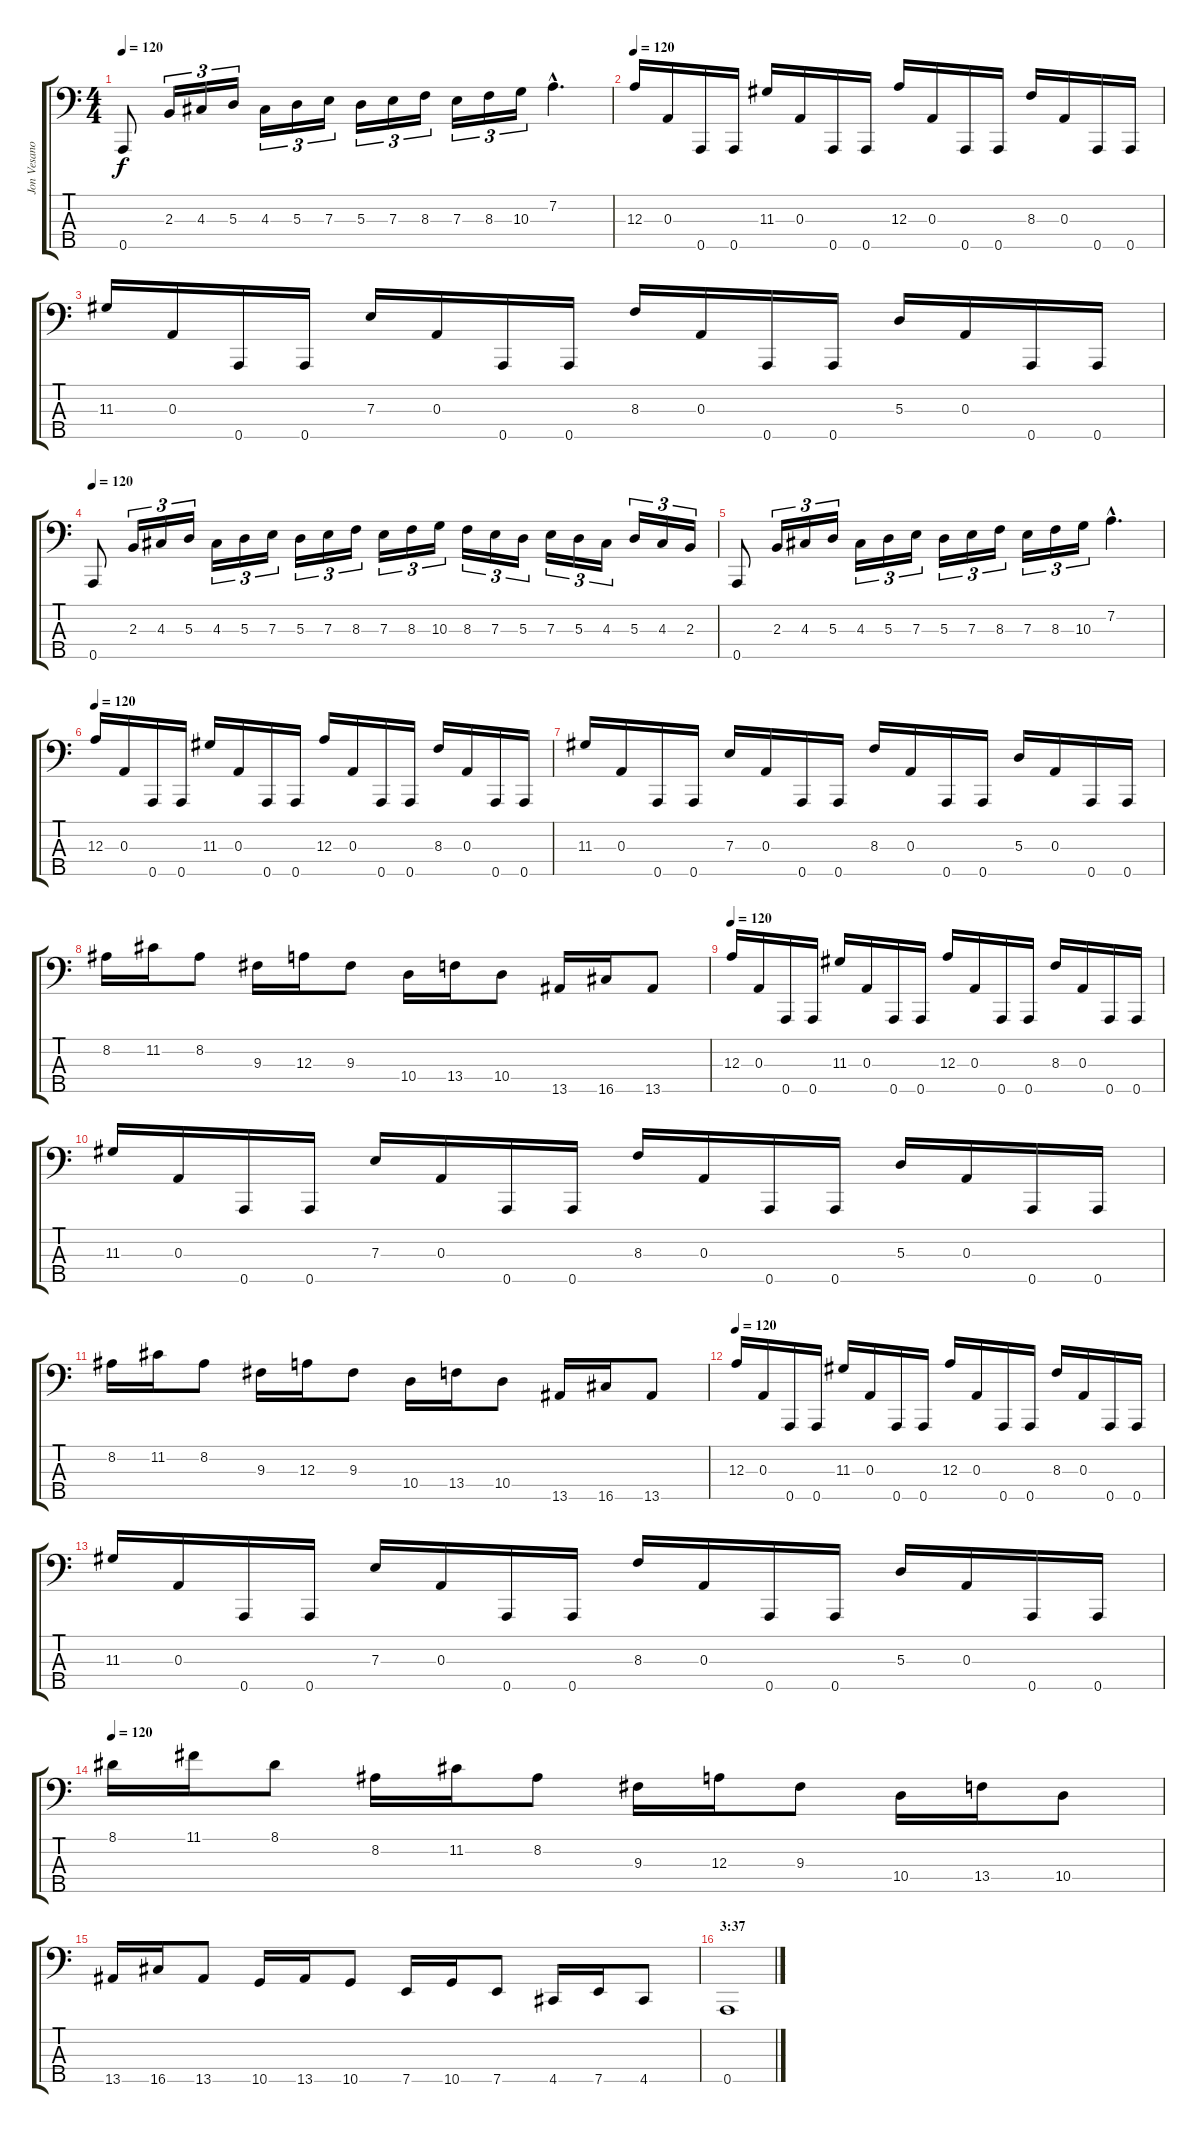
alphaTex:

\track ("Jon Vesano" "Jon Vesano") {instrument electricbasspick}
\staff {score tabs}
\tuning (G2 D2 A1 E1 A0) {hide}
\ts (4 4)
\tempo 120
\clef f4
\ks c
0.5.8{dy f} 2.3.16{tu (3 2)} 4.3.16{tu (3 2)} 5.3.16{tu (3 2)} 4.3.16{tu (3 2)} 5.3.16{tu (3 2)} 7.3.16{tu (3 2)} 5.3.16{tu (3 2)} 7.3.16{tu (3 2)} 8.3.16{tu (3 2)} 7.3.16{tu (3 2)} 8.3.16{tu (3 2)} 10.3.16{tu (3 2)} 7.2{hac}.4{d} |
\tempo 120
12.3.16 0.3.16 0.5.16 0.5.16 11.3.16 0.3.16 0.5.16 0.5.16 12.3.16 0.3.16 0.5.16 0.5.16 8.3.16 0.3.16 0.5.16 0.5.16 |
11.3.16 0.3.16 0.5.16 0.5.16 7.3.16 0.3.16 0.5.16 0.5.16 8.3.16 0.3.16 0.5.16 0.5.16 5.3.16 0.3.16 0.5.16 0.5.16 |
\tempo 120
0.5.8 2.3.16{tu (3 2)} 4.3.16{tu (3 2)} 5.3.16{tu (3 2)} 4.3.16{tu (3 2)} 5.3.16{tu (3 2)} 7.3.16{tu (3 2)} 5.3.16{tu (3 2)} 7.3.16{tu (3 2)} 8.3.16{tu (3 2)} 7.3.16{tu (3 2)} 8.3.16{tu (3 2)} 10.3.16{tu (3 2)} 8.3.16{tu (3 2)} 7.3.16{tu (3 2)} 5.3.16{tu (3 2)} 7.3.16{tu (3 2)} 5.3.16{tu (3 2)} 4.3.16{tu (3 2)} 5.3.16{tu (3 2)} 4.3.16{tu (3 2)} 2.3.16{tu (3 2)} |
0.5.8 2.3.16{tu (3 2)} 4.3.16{tu (3 2)} 5.3.16{tu (3 2)} 4.3.16{tu (3 2)} 5.3.16{tu (3 2)} 7.3.16{tu (3 2)} 5.3.16{tu (3 2)} 7.3.16{tu (3 2)} 8.3.16{tu (3 2)} 7.3.16{tu (3 2)} 8.3.16{tu (3 2)} 10.3.16{tu (3 2)} 7.2{hac}.4{d} |
\tempo 120
12.3.16 0.3.16 0.5.16 0.5.16 11.3.16 0.3.16 0.5.16 0.5.16 12.3.16 0.3.16 0.5.16 0.5.16 8.3.16 0.3.16 0.5.16 0.5.16 |
11.3.16 0.3.16 0.5.16 0.5.16 7.3.16 0.3.16 0.5.16 0.5.16 8.3.16 0.3.16 0.5.16 0.5.16 5.3.16 0.3.16 0.5.16 0.5.16 |
8.2.16 11.2.16 8.2.8 9.3.16 12.3.16 9.3.8 10.4.16 13.4.16 10.4.8 13.5.16 16.5.16 13.5.8 |
\tempo 120
12.3.16 0.3.16 0.5.16 0.5.16 11.3.16 0.3.16 0.5.16 0.5.16 12.3.16 0.3.16 0.5.16 0.5.16 8.3.16 0.3.16 0.5.16 0.5.16 |
11.3.16 0.3.16 0.5.16 0.5.16 7.3.16 0.3.16 0.5.16 0.5.16 8.3.16 0.3.16 0.5.16 0.5.16 5.3.16 0.3.16 0.5.16 0.5.16 |
8.2.16 11.2.16 8.2.8 9.3.16 12.3.16 9.3.8 10.4.16 13.4.16 10.4.8 13.5.16 16.5.16 13.5.8 |
\tempo 120
12.3.16 0.3.16 0.5.16 0.5.16 11.3.16 0.3.16 0.5.16 0.5.16 12.3.16 0.3.16 0.5.16 0.5.16 8.3.16 0.3.16 0.5.16 0.5.16 |
11.3.16 0.3.16 0.5.16 0.5.16 7.3.16 0.3.16 0.5.16 0.5.16 8.3.16 0.3.16 0.5.16 0.5.16 5.3.16 0.3.16 0.5.16 0.5.16 |
\tempo 120
8.1.16 11.1.16 8.1.8 8.2.16 11.2.16 8.2.8 9.3.16 12.3.16 9.3.8 10.4.16 13.4.16 10.4.8 |
13.5.16 16.5.16 13.5.8 10.5.16 13.5.16 10.5.8 7.5.16 10.5.16 7.5.8 4.5.16 7.5.16 4.5.8 |
\section ("" "3:37")
0.5.1{volume 0}
